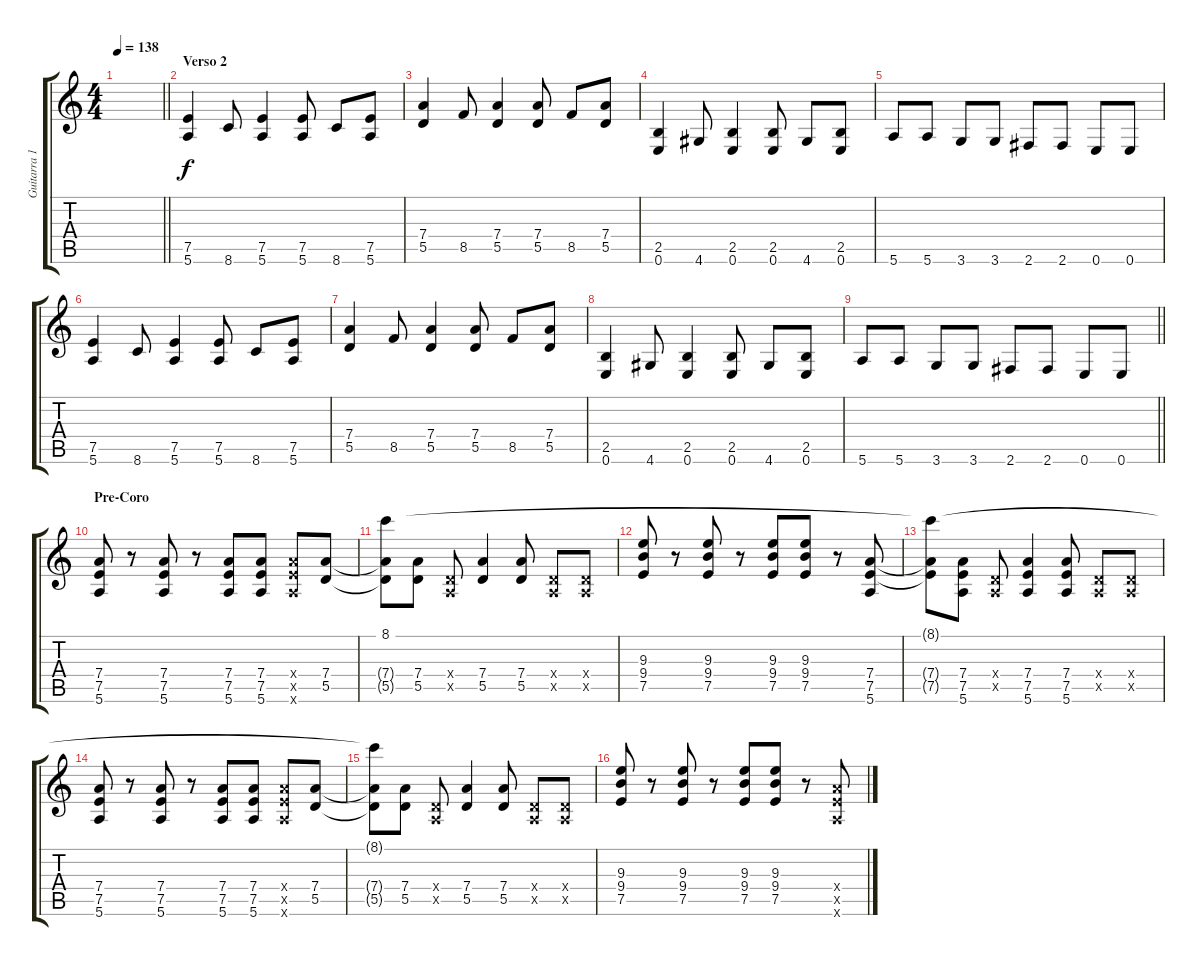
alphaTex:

\track ("Guitarra 1" "Guitarra 1") {instrument acousticguitarsteel}
\staff {score tabs}
\tuning (E4 B3 G3 D3 A2 E2) {hide}
\ts (4 4)
\tempo 138
\clef g2
\barLineRight lightlight
\ks c
|
\section ("" "Verso 2")
(7.5 5.6).4{volume 16 instrument acousticguitarnylon} 8.6.8 (7.5 5.6).4 (7.5 5.6).8 8.6.8 (7.5 5.6).8 |
(7.4 5.5).4 8.5.8 (7.4 5.5).4 (7.4 5.5).8 8.5.8 (7.4 5.5).8 |
(2.5 0.6).4 4.6.8 (2.5 0.6).4 (2.5 0.6).8 4.6.8 (2.5 0.6).8 |
5.6.8 5.6.8 3.6.8 3.6.8 2.6.8 2.6.8 0.6.8 0.6.8 |
(7.5 5.6).4{volume 16 instrument acousticguitarnylon} 8.6.8 (7.5 5.6).4 (7.5 5.6).8 8.6.8 (7.5 5.6).8 |
(7.4 5.5).4 8.5.8 (7.4 5.5).4 (7.4 5.5).8 8.5.8 (7.4 5.5).8 |
(2.5 0.6).4 4.6.8 (2.5 0.6).4 (2.5 0.6).8 4.6.8 (2.5 0.6).8 |
\barLineRight lightlight
5.6.8 5.6.8 3.6.8 3.6.8 2.6.8 2.6.8 0.6.8 0.6.8 |
\section ("" "Pre-Coro")
(7.4 7.5 5.6).8 r.8 (7.4 7.5 5.6).8 r.8 (7.4 7.5 5.6).8 (7.4 7.5 5.6).8 (7.4{x} 7.5{x} 5.6{x}).8 (7.4 5.5).8 |
(8.1 7.4{t} 5.5{t}).8 (7.4 5.5).8 (0.4{x} 0.5{x}).8 (7.4 5.5).4 (7.4 5.5).8 (0.4{x} 0.5{x}).8 (0.4{x} 0.5{x}).8 |
(9.3 9.4 7.5).8 r.8 (9.3 9.4 7.5).8 r.8 (9.3 9.4 7.5).8 (9.3 9.4 7.5).8 r.8 (7.4 7.5 5.6).8 |
(8.1{t} 7.4{t} 7.5{t}).8 (7.4 7.5 5.6).8 (0.4{x} 0.5{x}).8 (7.4 7.5 5.6).4 (7.4 7.5 5.6).8 (0.4{x} 0.5{x}).8 (0.4{x} 0.5{x}).8 |
(7.4 7.5 5.6).8 r.8 (7.4 7.5 5.6).8 r.8 (7.4 7.5 5.6).8 (7.4 7.5 5.6).8 (7.4{x} 7.5{x} 5.6{x}).8 (7.4 5.5).8 |
(8.1{t} 7.4{t} 5.5{t}).8 (7.4 5.5).8 (0.4{x} 0.5{x}).8 (7.4 5.5).4 (7.4 5.5).8 (0.4{x} 0.5{x}).8 (0.4{x} 0.5{x}).8 |
(9.3 9.4 7.5).8 r.8 (9.3 9.4 7.5).8 r.8 (9.3 9.4 7.5).8 (9.3 9.4 7.5).8 r.8 (7.4{x} 7.5{x} 5.6{x}).8
